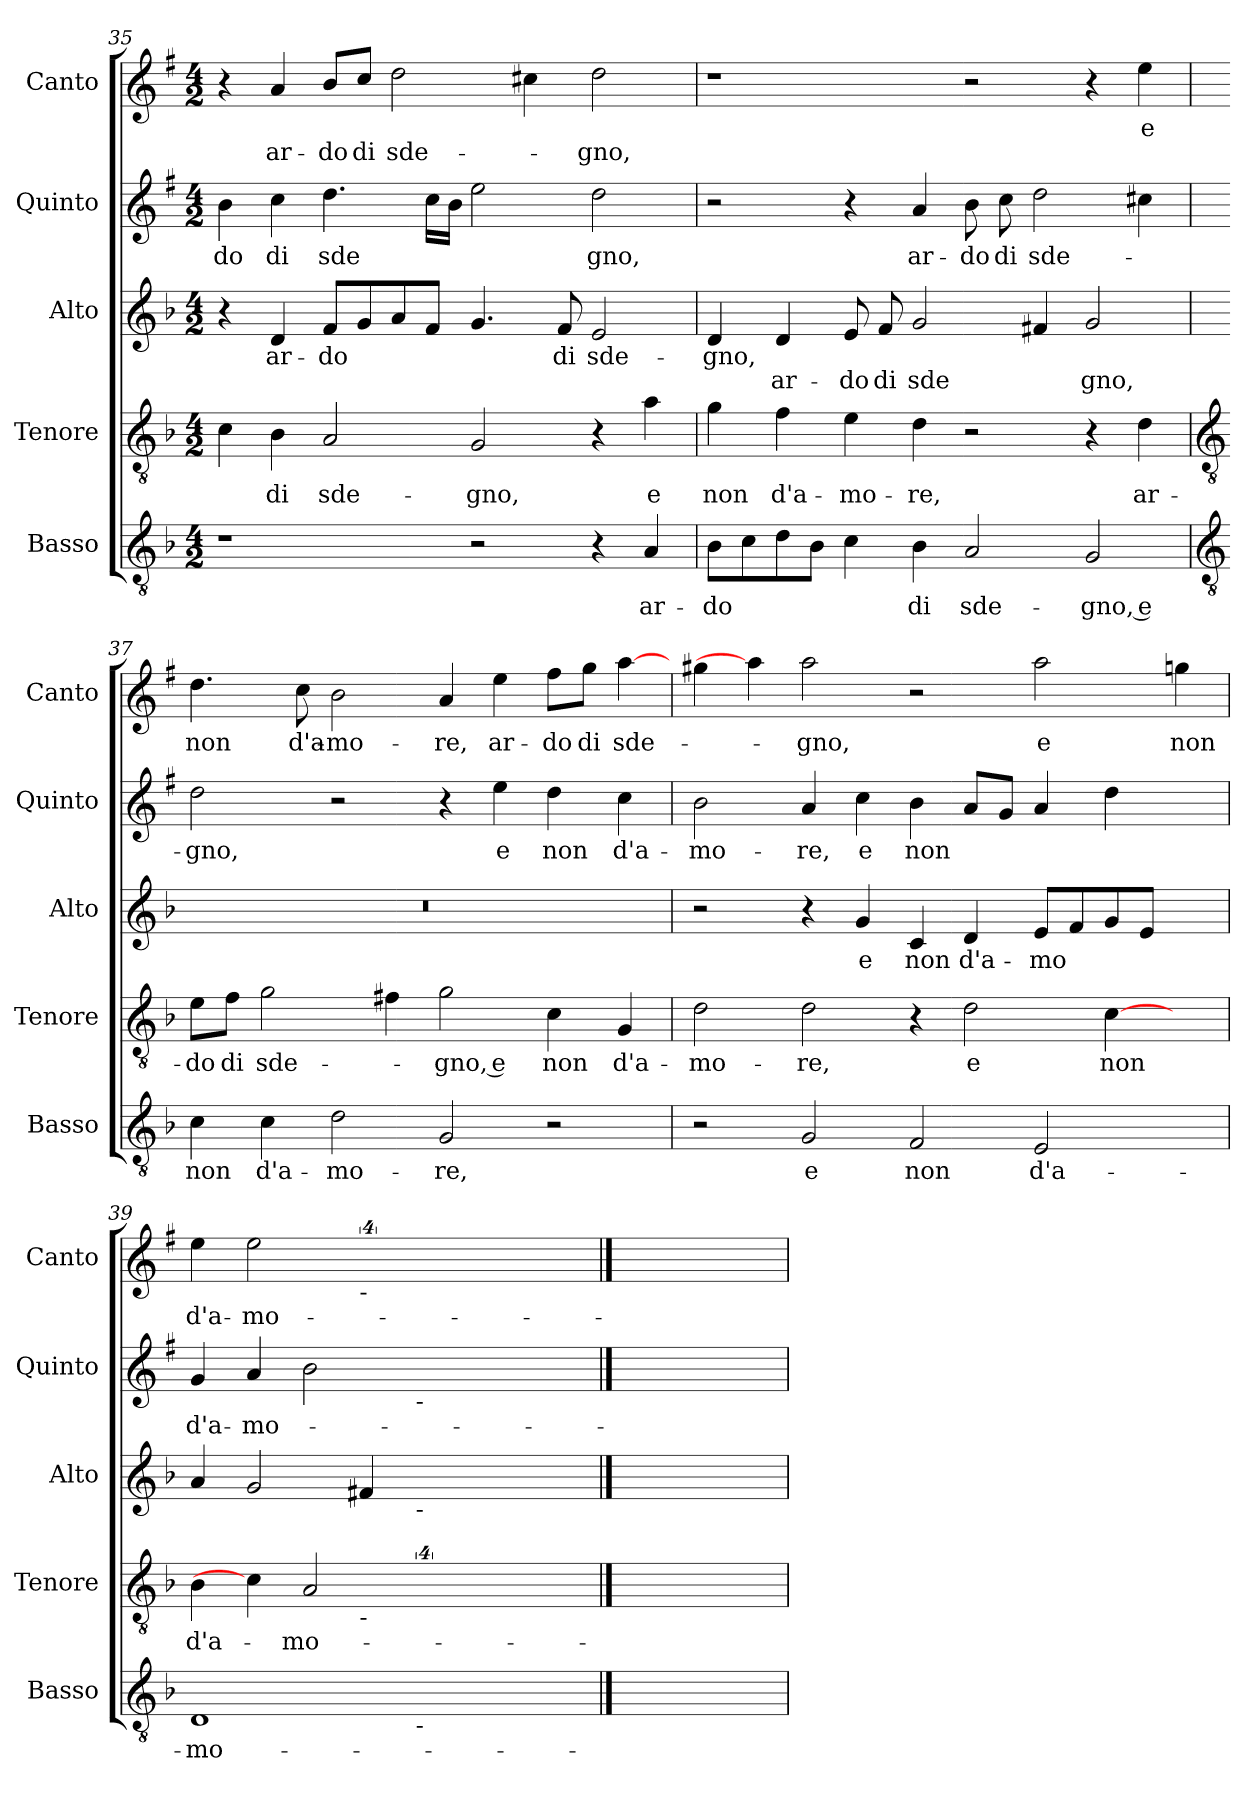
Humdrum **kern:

**kern	**text	**kern	**text	**kern	**text	**text	**kern	**text	**kern	**text	**text
*part5	*part5	*part4	*part4	*part3	*part3	*part3	*part2	*part2	*part1	*part1	*part1
*staff5	*staff5	*staff4	*staff4	*staff3	*staff3	*staff3	*staff2	*staff2	*staff1	*staff1	*staff1
*I"Basso	*	*I"Tenore	*	*I"Alto	*	*	*I"Quinto	*	*I"Canto	*	*
*I'Basso	*	*I'Tenore	*	*I'Alto	*	*	*I'Quinto	*	*I'Canto	*	*
*clefGv2	*	*clefGv2	*	*clefG2	*	*	*clefG2	*	*clefG2	*	*
*	*	*	*	*	*	*	*ITrd1c2	*	*ITrd1c2	*	*
*k[b-]	*	*k[b-]	*	*k[b-]	*	*	*k[b-]	*	*k[b-]	*	*
*F:	*	*F:	*	*F:	*	*	*F:	*	*F:	*	*
*M4/2	*	*M4/2	*	*M4/2	*	*	*M4/2	*	*M4/2	*	*
=35	=35	=35	=35	=35	=35	=35	=35	=35	=35	=35	=35
!	!	!	!	!	!	!	!	!LO:LY:b	!	!	!
1r	.	4c	.	4r	.	.	4a	-do	4r	.	.
!	!	!	!LO:LY:b	!	!LO:LY:b	!	!	!LO:LY:b	!	!	!LO:LY:b
.	.	4B-	di	4d	ar-	.	4b-	di	4g	.	ar-
!	!	!	!LO:LY:b	!	!LO:LY:b	!	!	!LO:LY:b	!	!	!LO:LY:b
.	.	2A	sde-	8fL	-do	.	4.cc	sde	8a/L	.	-do
!	!	!	!	!	!	!	!	!	!	!	!LO:LY:b
.	.	.	.	8g	.	.	.	.	8b-/J	.	di
!	!	!	!	!	!	!	!	!	!	!	!LO:LY:b
.	.	.	.	8a	.	.	.	.	2cc	.	sde-
.	.	.	.	8fJ	.	.	16b-LL	.	.	.	.
.	.	.	.	.	.	.	16aJJ	.	.	.	.
!	!	!	!LO:LY:b	!	!	!	!	!	!	!	!
2r	.	2G	-gno,	4.g	.	.	2dd	.	.	.	.
.	.	.	.	.	.	.	.	.	4bn	.	.
!	!	!	!	!	!LO:LY:b	!	!	!	!	!	!
.	.	.	.	8f	di	.	.	.	.	.	.
!	!	!	!	!	!LO:LY:b	!	!	!LO:LY:b	!	!	!LO:LY:b
4r	.	4r	.	2e	sde-	.	2cc	gno,	2cc	.	-gno,
!	!LO:LY:b	!	!LO:LY:b	!	!	!	!	!	!	!	!
4A	ar-	4a	e	.	.	.	.	.	.	.	.
=36	=36	=36	=36	=36	=36	=36	=36	=36	=36	=36	=36
!	!LO:LY:b	!	!LO:LY:b	!	!LO:LY:b	!	!	!	!	!	!
8B-L	-do	4g	non	4d	-gno,	.	2r	.	1r	.	.
8c	.	.	.	.	.	.	.	.	.	.	.
!	!	!	!LO:LY:b	!	!	!LO:LY:b	!	!	!	!	!
8d	.	4f	d'a-	4d	.	ar-	.	.	.	.	.
8B-J	.	.	.	.	.	.	.	.	.	.	.
!	!	!	!LO:LY:b	!	!	!LO:LY:b	!	!	!	!	!
4c	.	4e	-mo-	8e	.	-do	4r	.	.	.	.
!	!	!	!	!	!	!LO:LY:b	!	!	!	!	!
.	.	.	.	8f	.	di	.	.	.	.	.
!	!LO:LY:b	!	!LO:LY:b	!	!	!LO:LY:b	!	!LO:LY:b	!	!	!
4B-	di	4d	-re,	2g	.	sde	4g	ar-	.	.	.
!	!LO:LY:b	!	!	!	!	!	!	!LO:LY:b	!	!	!
2A	sde-	2r	.	.	.	.	8a	-do	2r	.	.
!	!	!	!	!	!	!	!	!LO:LY:b	!	!	!
.	.	.	.	.	.	.	8b-	di	.	.	.
!	!	!	!	!	!	!	!	!LO:LY:b	!	!	!
.	.	.	.	4f#	.	.	2cc	sde-	.	.	.
!	!LO:LY:b	!	!	!	!	!LO:LY:b	!	!	!	!	!
2G	-gno, e	4r	.	2g	.	gno,	.	.	4r	.	.
!	!	!	!LO:LY:b	!	!	!	!	!	!	!LO:LY:b	!
.	.	4d	ar-	.	.	.	4bn	.	4dd	e	.
!!LO:LB:g=z
=37	=37	=37	=37	=37	=37	=37	=37	=37	=37	=37	=37
*clefGv2	*	*clefGv2	*	*	*	*	*	*	*	*	*
!	!LO:LY:b	!	!LO:LY:b	!	!	!	!	!LO:LY:b	!	!LO:LY:b	!
4c	non	8e\L	-do	0r	.	.	2cc	-gno,	4.cc	non	.
!	!	!	!LO:LY:b	!	!	!	!	!	!	!	!
.	.	8f\J	di	.	.	.	.	.	.	.	.
!	!LO:LY:b	!	!LO:LY:b	!	!	!	!	!	!	!	!
4c	d'a-	2g	sde-	.	.	.	.	.	.	.	.
!	!	!	!	!	!	!	!	!	!	!LO:LY:b	!
.	.	.	.	.	.	.	.	.	8b-	d'a-	.
!	!LO:LY:b	!	!	!	!	!	!	!	!	!LO:LY:b	!
2d	-mo-	.	.	.	.	.	2r	.	2a	-mo-	.
.	.	4f#	.	.	.	.	.	.	.	.	.
!	!LO:LY:b	!	!LO:LY:b	!	!	!	!	!	!	!LO:LY:b	!
2G	-re,	2g	-gno, e	.	.	.	4r	.	4g	-re,	.
!	!	!	!	!	!	!	!	!LO:LY:b	!	!LO:LY:b	!
.	.	.	.	.	.	.	4dd	e	4dd	ar-	.
!	!	!	!LO:LY:b	!	!	!	!	!LO:LY:b	!	!LO:LY:b	!
2r	.	4c	non	.	.	.	4cc	non	8ee\L	-do	.
!	!	!	!	!	!	!	!	!	!	!LO:LY:b	!
.	.	.	.	.	.	.	.	.	8ff\J	di	.
!	!	!	!LO:LY:b	!	!	!	!	!LO:LY:b	!	!LO:LY:b	!
.	.	4G	d'a-	.	.	.	4b-	d'a-	[4gg	sde-	.
=38	=38	=38	=38	=38	=38	=38	=38	=38	=38	=38	=38
!	!	!	!LO:LY:b	!	!	!	!	!LO:LY:b	!	!	!
2r	.	2d	-mo-	2r	.	.	2a	-mo-	4ff#	.	.
.	.	.	.	.	.	.	.	.	4gg]	.	.
!	!LO:LY:b	!	!LO:LY:b	!	!	!	!	!LO:LY:b	!	!LO:LY:b	!
2G	e	2d	-re,	4r	.	.	4g	-re,	2gg	-gno,	.
!	!	!	!	!	!LO:LY:b	!	!	!LO:LY:b	!	!	!
.	.	.	.	4g	e	.	4b-	e	.	.	.
!	!LO:LY:b	!	!	!	!LO:LY:b	!	!	!LO:LY:b	!	!	!
2F	non	4r	.	4c	non	.	4a	non	2r	.	.
!	!	!	!LO:LY:b	!	!LO:LY:b	!	!	!	!	!	!
.	.	2d	e	4d	d'a-	.	8gL	.	.	.	.
.	.	.	.	.	.	.	8fJ	.	.	.	.
!	!LO:LY:b	!	!	!	!LO:LY:b	!	!	!	!	!LO:LY:b	!
2E	d'a-	.	.	8eL	-mo	.	4g	.	2gg	e	.
.	.	.	.	8f	.	.	.	.	.	.	.
!	!	!	!LO:LY:b	!	!	!	!	!	!	!	!
.	.	[4c	non	8g	.	.	4cc	.	.	.	.
.	.	.	.	8eJ	.	.	.	.	.	.	.
!	!	!	!	!	!	!	!	!	!	!LO:LY:b	!
4ryy	.	4ryy	.	4ryy	.	.	4ryy	.	4ffn	non	.
=39	=39	=39	=39	=39	=39	=39	=39	=39	=39	=39	=39
!	!LO:LY:b	!	!LO:LY:b	!	!	!	!	!LO:LY:b	!	!LO:LY:b	!
*	*	*^	*	*	*	*	*	*	*	*	*
1D	-mo-	4B-	2.ryy	d'a-	4a	.	.	4f	d'a-	4dd	d'a-	.
!	!	!	!	!	!	!	!	!	!LO:LY:b	!	!LO:LY:b	!
.	.	4c]	.	.	2g	.	.	4g	-mo-	2dd	-mo-	.
!	!	!	!	!LO:LY:b	!	!	!	!	!	!	!	!
.	.	2A	.	-mo-	.	.	.	2a	.	.	.	.
!	!	!	!	!	!	!	!	!	!	!LO:TX:b:t=-	!	!
!	!	!	!LO:TX:b:t=-	!	!	!	!	!	!	!	!	!
!	!	!	!	!	!	!	!	!	!	!	!LO:LY:b	!
.	.	.	1.ryy	.	4f#	.	.	.	.	[4%5ddyy	-re.	.
!	!	!	!	!	!	!	!	!LO:TX:b:t=-	!	!	!	!
!	!	!	!	!	!LO:TX:b:t=-	!	!	!	!	!	!	!
!LO:TX:b:t=-	!	!	!	!	!	!	!	!	!	!	!	!
!	!LO:LY:b	!	!	!LO:LY:b	!	!LO:LY:b	!	!	!LO:LY:b	!	!	!
[1Gyy	-re.	[4%5Gyy	.	-re.	[1gyy	re.	.	[1bnyy	-re.	.	.	.
4ryy	.	.	.	.	4ryy	.	.	4ryy	.	4ryy	.	.
*	*	*v	*v	*	*	*	*	*	*	*	*	*
==40	==40	==40	==40	==40	==40	==40	==40	==40	==40	==40	==40
1G;<yy]	.	2.G;<yy]	.	1g;<yy]	.	.	1b;<yy]	.	2.dd;<yy]	.	.
.	.	4ryy	.	.	.	.	.	.	4ryy	.	.
=	=	=	=	=	=	=	=	=	=	=	=
*-	*-	*-	*-	*-	*-	*-	*-	*-	*-	*-	*-
